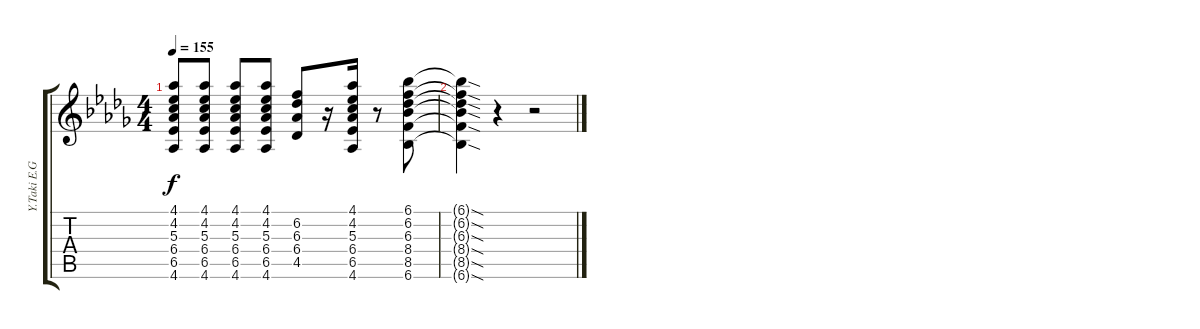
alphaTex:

\track ("" "Y.Taki E.G") {instrument distortionguitar}
\staff {score tabs}
\tuning (E4 B3 G3 D3 A2 E2) {hide}
\ts (4 4)
\tempo 155
\clef g2
\ks db
(4.1 4.2 5.3 6.4 6.5 4.6).8{dy f} (4.1 4.2 5.3 6.4 6.5 4.6).8 (4.1 4.2 5.3 6.4 6.5 4.6).8 (4.1 4.2 5.3 6.4 6.5 4.6).8 (6.2 6.3 6.4 4.5).8 r.16 (4.1 4.2 5.3 6.4 6.5 4.6).16 r.8 (6.1 6.2 6.3 8.4 8.5 6.6).8 |
(6.1{sod t} 6.2{sod t} 6.3{sod t} 8.4{sod t} 8.5{sod t} 6.6{sod t}).4 r.4 r.2
